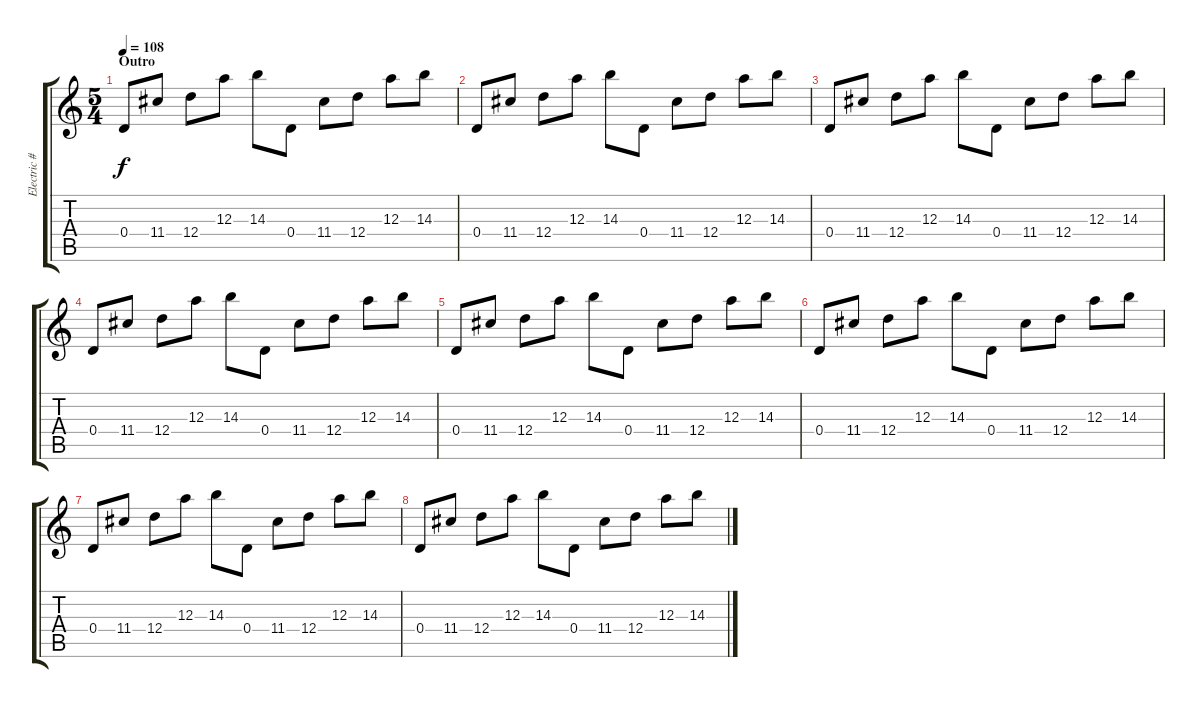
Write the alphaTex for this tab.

\track ("Electric #1" "Electric #") {instrument distortionguitar}
\staff {score tabs}
\tuning (B4 E4 A3 D3 G2 C2) {hide}
\ts (5 4)
\section ("" "Outro")
\tempo 108
\clef g2
\ks c
0.4.8{dy f} 11.4.8 12.4.8 12.3.8 14.3.8 0.4.8 11.4.8 12.4.8 12.3.8 14.3.8 |
0.4.8 11.4.8 12.4.8 12.3.8 14.3.8 0.4.8 11.4.8 12.4.8 12.3.8 14.3.8 |
0.4.8 11.4.8 12.4.8 12.3.8 14.3.8 0.4.8 11.4.8 12.4.8 12.3.8 14.3.8 |
0.4.8 11.4.8 12.4.8 12.3.8 14.3.8 0.4.8 11.4.8 12.4.8 12.3.8 14.3.8 |
0.4.8 11.4.8 12.4.8 12.3.8 14.3.8 0.4.8 11.4.8 12.4.8 12.3.8 14.3.8 |
0.4.8 11.4.8 12.4.8 12.3.8 14.3.8 0.4.8 11.4.8 12.4.8 12.3.8 14.3.8 |
0.4.8 11.4.8 12.4.8 12.3.8 14.3.8 0.4.8 11.4.8 12.4.8 12.3.8 14.3.8 |
0.4.8 11.4.8 12.4.8 12.3.8 14.3.8 0.4.8 11.4.8 12.4.8 12.3.8 14.3.8
